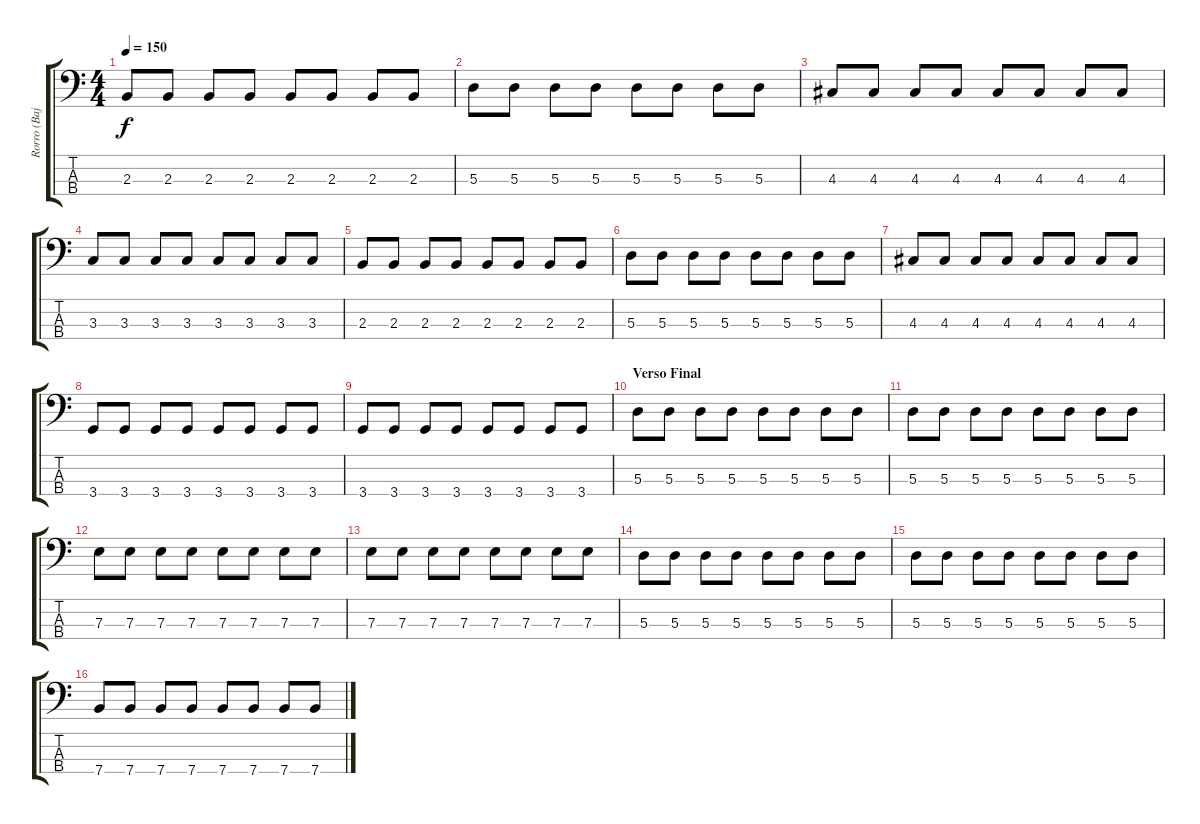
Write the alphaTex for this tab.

\track ("Rorro (Bajo)" "Rorro (Baj") {instrument electricbasspick}
\staff {score tabs}
\tuning (G2 D2 A1 E1) {hide}
\ts (4 4)
\tempo 150
\clef f4
\ks c
2.3.8{dy f} 2.3.8 2.3.8 2.3.8 2.3.8 2.3.8 2.3.8 2.3.8 |
5.3.8 5.3.8 5.3.8 5.3.8 5.3.8 5.3.8 5.3.8 5.3.8 |
4.3.8 4.3.8 4.3.8 4.3.8 4.3.8 4.3.8 4.3.8 4.3.8 |
3.3.8 3.3.8 3.3.8 3.3.8 3.3.8 3.3.8 3.3.8 3.3.8 |
2.3.8 2.3.8 2.3.8 2.3.8 2.3.8 2.3.8 2.3.8 2.3.8 |
5.3.8 5.3.8 5.3.8 5.3.8 5.3.8 5.3.8 5.3.8 5.3.8 |
4.3.8 4.3.8 4.3.8 4.3.8 4.3.8 4.3.8 4.3.8 4.3.8 |
3.4.8 3.4.8 3.4.8 3.4.8 3.4.8 3.4.8 3.4.8 3.4.8 |
3.4.8 3.4.8 3.4.8 3.4.8 3.4.8 3.4.8 3.4.8 3.4.8 |
\section ("" "Verso Final")
5.3.8 5.3.8 5.3.8 5.3.8 5.3.8 5.3.8 5.3.8 5.3.8 |
5.3.8 5.3.8 5.3.8 5.3.8 5.3.8 5.3.8 5.3.8 5.3.8 |
7.3.8 7.3.8 7.3.8 7.3.8 7.3.8 7.3.8 7.3.8 7.3.8 |
7.3.8 7.3.8 7.3.8 7.3.8 7.3.8 7.3.8 7.3.8 7.3.8 |
5.3.8 5.3.8 5.3.8 5.3.8 5.3.8 5.3.8 5.3.8 5.3.8 |
5.3.8 5.3.8 5.3.8 5.3.8 5.3.8 5.3.8 5.3.8 5.3.8 |
7.4.8 7.4.8 7.4.8 7.4.8 7.4.8 7.4.8 7.4.8 7.4.8
